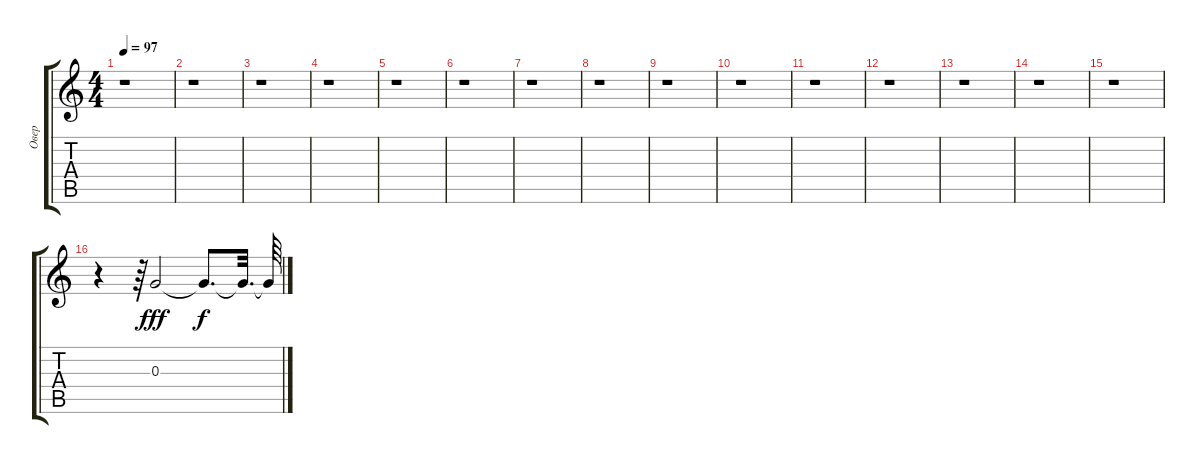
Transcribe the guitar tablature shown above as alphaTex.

\track ("Овер" "Овер") {instrument overdrivenguitar}
\staff {score tabs}
\tuning (E4 B3 G3 D3 A2 E2) {hide}
\ts (4 4)
\tempo 97
\clef g2
\ks c
r.1{dy f} |
r.1 |
r.1 |
r.1 |
r.1 |
r.1 |
r.1 |
r.1 |
r.1 |
r.1 |
r.1 |
r.1 |
r.1 |
r.1 |
r.1 |
r.4 r.64 0.3.2{dy fff} 0.3{t}.8{d dy f} 0.3{t}.32{d} 0.3{t}.64
